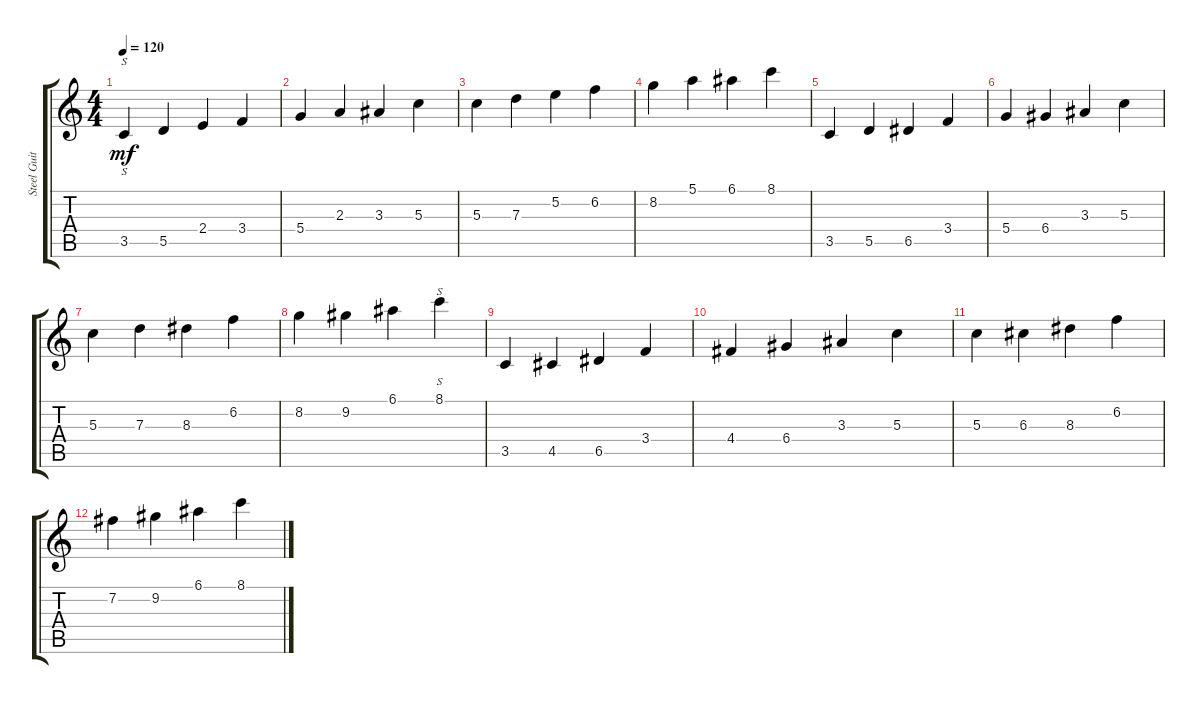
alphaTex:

\track ("Steel Guitar" "Steel Guit") {instrument acousticguitarsteel}
\staff {score tabs}
\tuning (E4 B3 G3 D3 A2 E2) {hide}
\ts (4 4)
\tempo 120
\clef g2
\ks c
3.5.4{s dy mf} 5.5.4 2.4.4 3.4.4 |
5.4.4 2.3.4 3.3.4 5.3.4 |
5.3.4 7.3.4 5.2.4 6.2.4 |
8.2.4 5.1.4 6.1.4 8.1.4 |
3.5.4 5.5.4 6.5.4 3.4.4 |
5.4.4 6.4.4 3.3.4 5.3.4 |
5.3.4 7.3.4 8.3.4 6.2.4 |
8.2.4 9.2.4 6.1.4 8.1.4{s} |
3.5.4 4.5.4 6.5.4 3.4.4 |
4.4.4 6.4.4 3.3.4 5.3.4 |
5.3.4 6.3.4 8.3.4 6.2.4 |
7.2.4 9.2.4 6.1.4 8.1.4
